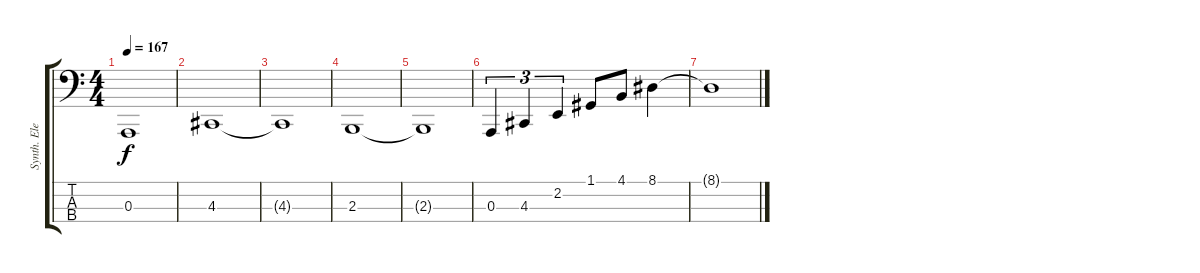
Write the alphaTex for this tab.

\track ("Synth. Electric Piano (bass)" "Synth. Ele") {mute instrument electricgrandpiano}
\staff {score tabs}
\tuning (G2 D2 A1 E1) {hide}
\ts (4 4)
\tempo 167
\clef f4
\ks c
0.3{t}.1{dy f} |
4.3.1 |
4.3{t}.1 |
2.3.1 |
2.3{t}.1 |
0.3.4{tu (3 2)} 4.3.4{tu (3 2)} 2.2.4{tu (3 2)} 1.1.8 4.1.8 8.1.4 |
8.1{t}.1
